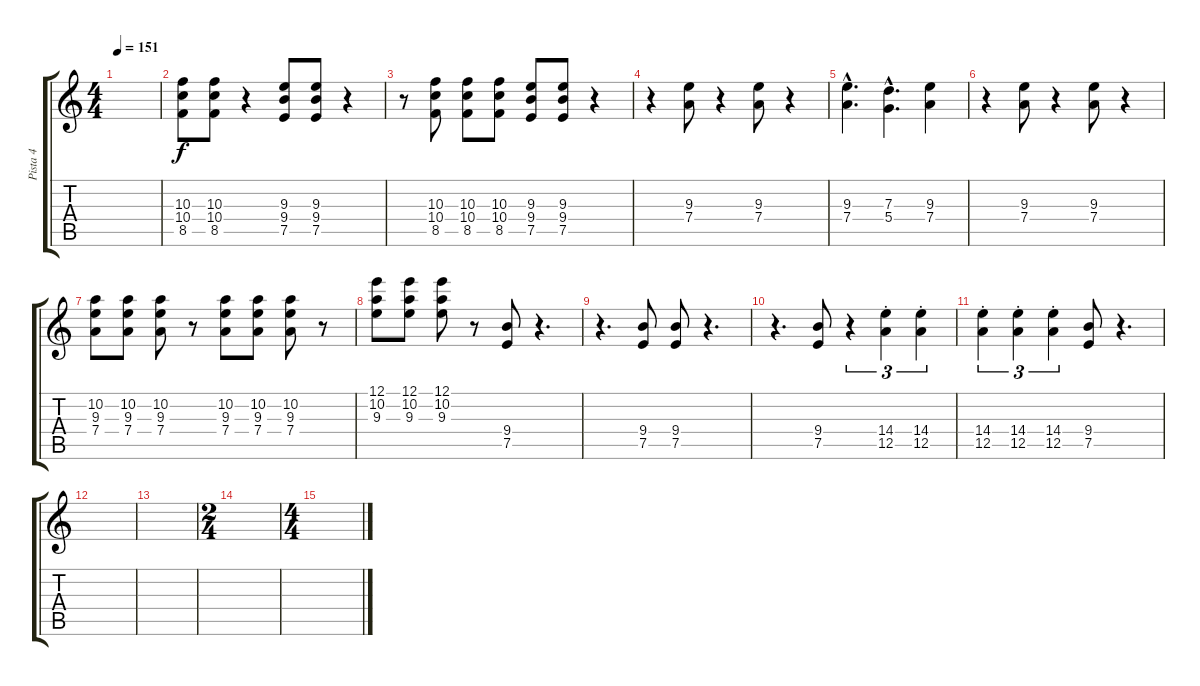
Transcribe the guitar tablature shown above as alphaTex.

\track ("Pista 4" "Pista 4") {instrument overdrivenguitar}
\staff {score tabs}
\tuning (E4 B3 G3 D3 A2 E2) {hide}
\ts (4 4)
\tempo 151
\clef g2
\ks c
|
(10.3 10.4 8.5).8 (10.3 10.4 8.5).8 r.4 (9.3 9.4 7.5).8 (9.3 9.4 7.5).8 r.4 |
r.8 (10.3 10.4 8.5).8 (10.3 10.4 8.5).8 (10.3 10.4 8.5).8 (9.3 9.4 7.5).8 (9.3 9.4 7.5).8 r.4 |
r.4 (9.3 7.4).8 r.4 (9.3 7.4).8 r.4 |
(9.3{hac} 7.4{hac}).4{d} (7.3{hac} 5.4{hac}).4{d} (9.3 7.4).4 |
r.4 (9.3 7.4).8 r.4 (9.3 7.4).8 r.4 |
(10.2 9.3 7.4).8 (10.2 9.3 7.4).8 (10.2 9.3 7.4).8 r.8 (10.2 9.3 7.4).8 (10.2 9.3 7.4).8 (10.2 9.3 7.4).8 r.8 |
(12.1 10.2 9.3).8 (12.1 10.2 9.3).8 (12.1 10.2 9.3).8 r.8 (9.4 7.5).8 r.4{d} |
r.4{d} (9.4 7.5).8 (9.4 7.5).8 r.4{d} |
r.4{d} (9.4 7.5).8 r.4{tu (3 2)} (14.4{st} 12.5{st}).4{tu (3 2)} (14.4{st} 12.5{st}).4{tu (3 2)} |
(14.4{st} 12.5{st}).4{tu (3 2)} (14.4{st} 12.5{st}).4{tu (3 2)} (14.4{st} 12.5{st}).4{tu (3 2)} (9.4 7.5).8 r.4{d} |
|
|
\ts (2 4)
|
\ts (4 4)
